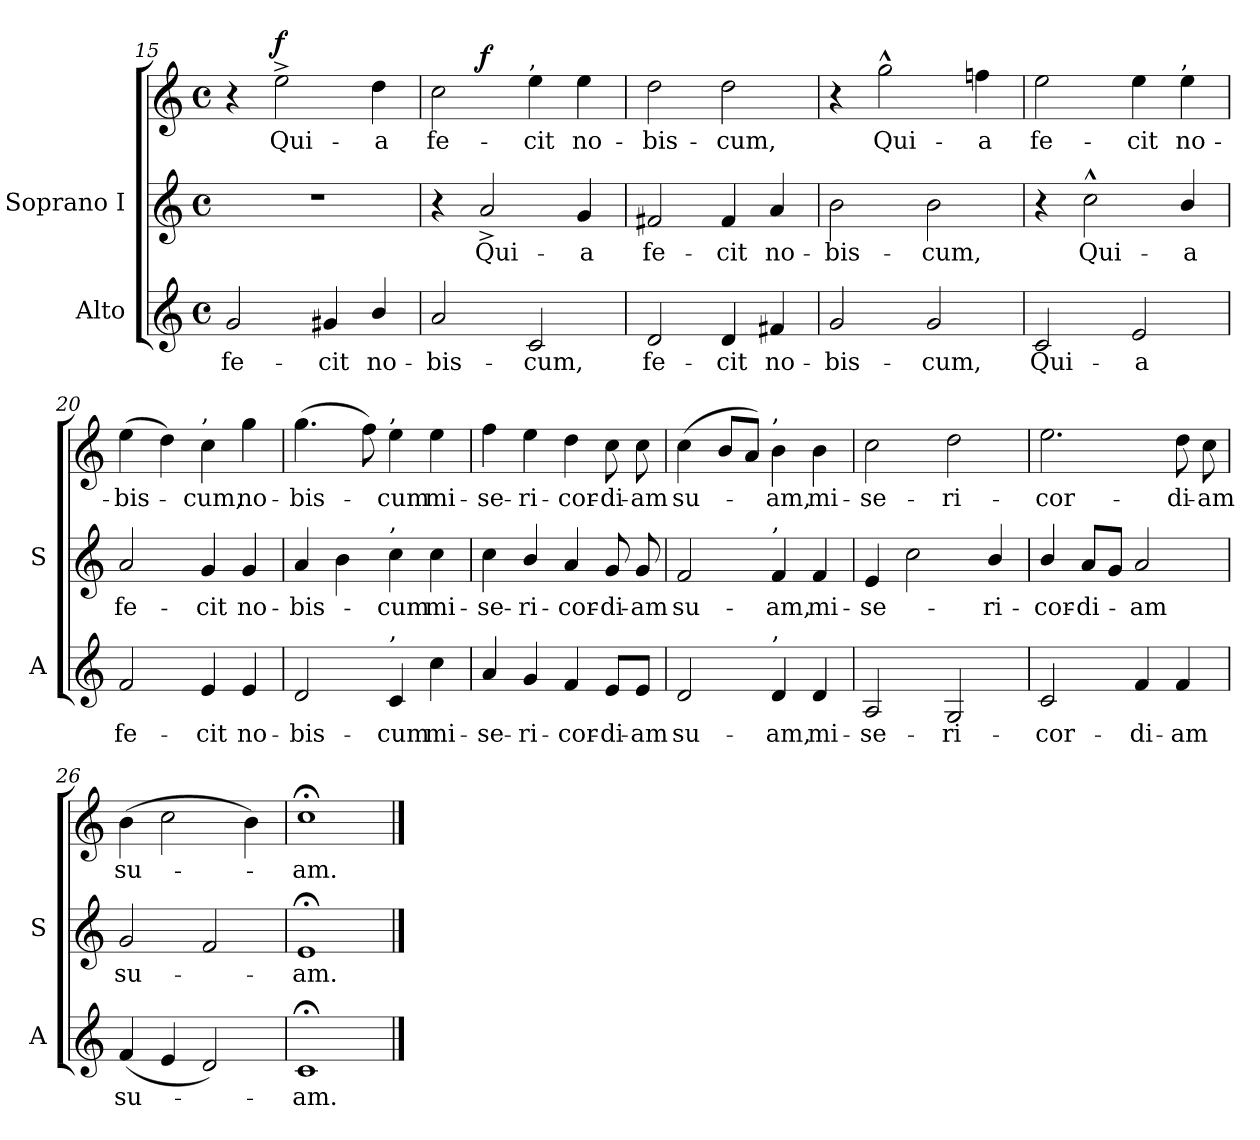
**kern	**text	**kern	**text	**kern	**text	**dynam
*part2	*part2	*part1	*part1	*part1	*part1	*part1
*staff3	*staff3	*staff2	*staff2	*staff1	*staff1	*staff1/2
*I"Alto	*	*I"Soprano I	*	*	*	*
*I'A	*	*I'S	*	*	*	*
*clefG2	*	*clefG2	*	*clefG2	*	*
*k[]	*	*k[]	*	*k[]	*	*
*C:	*	*C:	*	*C:	*	*
*M4/4	*	*M4/4	*	*M4/4	*	*
*met(c)	*	*met(c)	*	*met(c)	*	*
=15	=15	=15	=15	=15	=15	=15
!	!LO:LY:b	!	!	!	!	!
2g	fe-	1r	.	4r	.	.
!	!	!	!	!	!LO:LY:b	!LO:DY:b
.	.	.	.	2ee^	Qui-	f
!	!LO:LY:b	!	!	!	!	!
4g#X	-cit	.	.	.	.	.
!	!LO:LY:b	!	!	!	!LO:LY:b	!
4b/	no-	.	.	4dd	-a	.
=16	=16	=16	=16	=16	=16	=16
!	!LO:LY:b	!	!	!	!LO:LY:b	!
2a	-bis-	4r	.	2cc	fe-	.
!	!	!	!LO:LY:b	!	!	!LO:DY:b=2
.	.	2a^	-Qui-	.	.	f
!	!	!	!	!LO:TX:a:t=,	!	!
!	!LO:LY:b	!	!	!	!LO:LY:b	!
2c	-cum,	.	.	4ee	-cit	.
!	!	!	!LO:LY:b	!	!LO:LY:b	!
.	.	4g	-a	4ee	no-	.
=17	=17	=17	=17	=17	=17	=17
!	!LO:LY:b	!	!LO:LY:b	!	!LO:LY:b	!
2d	fe-	2f#X	fe-	2dd	bis-	.
!	!LO:LY:b	!	!LO:LY:b	!	!LO:LY:b	!
4d	-cit	4f#	-cit	2dd	-cum,	.
!	!LO:LY:b	!	!LO:LY:b	!	!	!
4f#X	no-	4a	no-	.	.	.
=18	=18	=18	=18	=18	=18	=18
!	!LO:LY:b	!	!LO:LY:b	!	!	!
2g	-bis-	2b	bis-	4r	.	.
!	!	!	!	!	!LO:LY:b	!
.	.	.	.	2gg^^	-Qui-	.
!	!LO:LY:b	!	!LO:LY:b	!	!	!
2g	-cum,	2b	-cum,	.	.	.
!	!	!	!	!	!LO:LY:b	!
.	.	.	.	4ffn	-a	.
=19	=19	=19	=19	=19	=19	=19
!	!LO:LY:b	!	!	!	!LO:LY:b	!
2c	Qui-	4r	.	2ee	fe-	.
!	!	!	!LO:LY:b	!	!	!
.	.	2cc^^	-Qui-	.	.	.
!	!LO:LY:b	!	!	!	!LO:LY:b	!
2e	-a	.	.	4ee	-cit	.
!	!	!	!	!LO:TX:a:t=,	!	!
!	!	!	!LO:LY:b	!	!LO:LY:b	!
.	.	4b/	-a	4ee	no-	.
=20	=20	=20	=20	=20	=20	=20
!	!LO:LY:b	!	!LO:LY:b	!	!LO:LY:b	!
2f	fe-	2a	-fe-	(>4ee	bis-	.
.	.	.	.	4dd)	.	.
!	!	!	!	!LO:TX:a:t=,	!	!
!	!LO:LY:b	!	!LO:LY:b	!	!LO:LY:b	!
4e	-cit	4g	-cit	4cc	cum,	.
!	!LO:LY:b	!	!LO:LY:b	!	!LO:LY:b	!
4e	no-	4g	no-	4gg	no-	.
!!LO:LB:g=z
=21	=21	=21	=21	=21	=21	=21
!	!LO:LY:b	!	!LO:LY:b	!	!LO:LY:b	!
2d	-bis-	4a	-bis-	(>4.gg	-bis-	.
.	.	4b	.	.	.	.
.	.	.	.	8ff)	.	.
!	!	!	!	!LO:TX:a:t=,	!	!
!	!	!LO:TX:a:t=,	!	!	!	!
!LO:TX:a:t=,	!	!	!	!	!	!
!	!LO:LY:b	!	!LO:LY:b	!	!LO:LY:b	!
4c	-cum	4cc	cum	4ee	cum	.
!	!LO:LY:b	!	!LO:LY:b	!	!LO:LY:b	!
4cc	mi-	4cc	mi-	4ee	mi-	.
=22	=22	=22	=22	=22	=22	=22
!	!LO:LY:b	!	!LO:LY:b	!	!LO:LY:b	!
4a	-se-	4cc	se-	4ff	-se-	.
!	!LO:LY:b	!	!LO:LY:b	!	!LO:LY:b	!
4g	-ri-	4b/	-ri-	4ee	-ri-	.
!	!LO:LY:b	!	!LO:LY:b	!	!LO:LY:b	!
4f	-cor-	4a	-cor-	4dd	-cor-	.
!	!LO:LY:b	!	!LO:LY:b	!	!LO:LY:b	!
8e/L	-di-	8g	-di-	8cc	-di-	.
!	!LO:LY:b	!	!LO:LY:b	!	!LO:LY:b	!
8e/J	-am	8g	-am	8cc	-am	.
=23	=23	=23	=23	=23	=23	=23
!	!LO:LY:b	!	!LO:LY:b	!	!LO:LY:b	!
2d	su-	2f	-su-	(<4cc	su-	.
.	.	.	.	8bL	.	.
.	.	.	.	8aJ)	.	.
!	!	!	!	!LO:TX:a:t=,	!	!
!	!	!LO:TX:a:t=,	!	!	!	!
!LO:TX:a:t=,	!	!	!	!	!	!
!	!LO:LY:b	!	!LO:LY:b	!	!LO:LY:b	!
4d	-am,	4f	-am,	4b	am,	.
!	!LO:LY:b	!	!LO:LY:b	!	!LO:LY:b	!
4d	mi-	4f	mi-	4b	mi-	.
=24	=24	=24	=24	=24	=24	=24
!	!LO:LY:b	!	!LO:LY:b	!	!LO:LY:b	!
2A	-se-	4e	-se-	2cc	-se-	.
.	.	2cc	.	.	.	.
!	!LO:LY:b	!	!	!	!LO:LY:b	!
2G	-ri-	.	.	2dd	-ri-	.
!	!	!	!LO:LY:b	!	!	!
.	.	4b/	ri-	.	.	.
=25	=25	=25	=25	=25	=25	=25
!	!LO:LY:b	!	!LO:LY:b	!	!LO:LY:b	!
2c	-cor-	4b/	cor-	2.ee	-cor-	.
!	!	!	!LO:LY:b	!	!	!
.	.	8aL	-di-	.	.	.
.	.	8gJ	.	.	.	.
!	!LO:LY:b	!	!LO:LY:b	!	!	!
4f	-di-	2a	am	.	.	.
!	!LO:LY:b	!	!	!	!LO:LY:b	!
4f	-am	.	.	8dd	-di-	.
!	!	!	!	!	!LO:LY:b	!
.	.	.	.	8cc	-am	.
=26	=26	=26	=26	=26	=26	=26
!	!LO:LY:b	!	!LO:LY:b	!	!LO:LY:b	!
(<4f	su-	2g	su-	(>4b	su-	.
4e	.	.	.	2cc	.	.
2d)	.	2f	.	.	.	.
.	.	.	.	4b)	.	.
=27	=27	=27	=27	=27	=27	=27
!	!LO:LY:b	!	!LO:LY:b	!	!LO:LY:b	!
1c;<	am.	1e;<	am.	1cc;<	am.	.
==	==	==	==	==	==	==
*-	*-	*-	*-	*-	*-	*-
